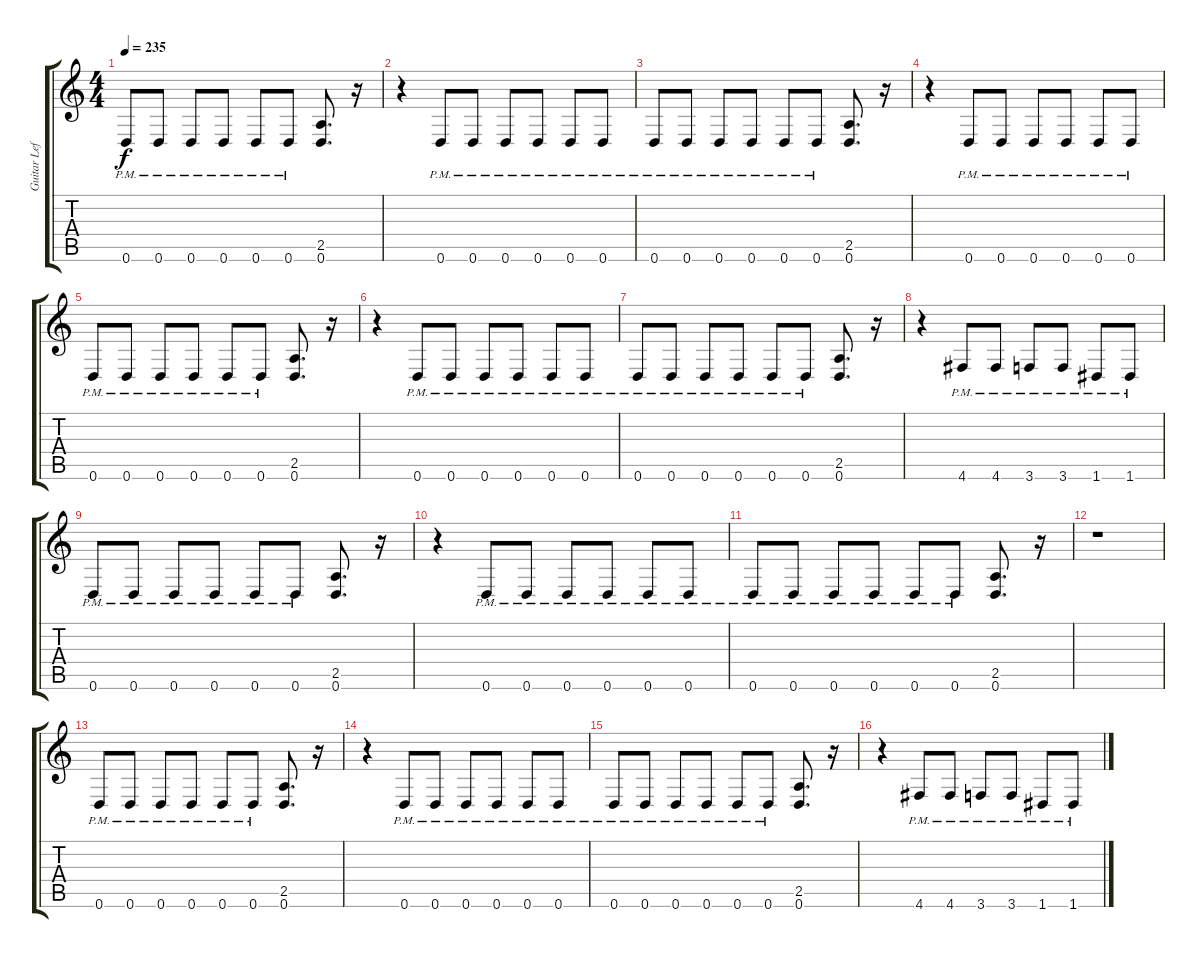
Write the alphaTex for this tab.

\track ("Guitar Left" "Guitar Lef") {instrument distortionguitar}
\staff {score tabs}
\tuning (D4 A3 F3 C3 G2 D2) {hide}
\ts (4 4)
\tempo 235
\clef g2
\ks c
0.6{pm}.8{dy f} 0.6{pm}.8 0.6{pm}.8 0.6{pm}.8 0.6{pm}.8 0.6{pm}.8 (2.5 0.6).8{d} r.16 |
r.4 0.6{pm}.8 0.6{pm}.8 0.6{pm}.8 0.6{pm}.8 0.6{pm}.8 0.6{pm}.8 |
0.6{pm}.8 0.6{pm}.8 0.6{pm}.8 0.6{pm}.8 0.6{pm}.8 0.6{pm}.8 (2.5 0.6).8{d} r.16 |
r.4 0.6{pm}.8 0.6{pm}.8 0.6{pm}.8 0.6{pm}.8 0.6{pm}.8 0.6{pm}.8 |
0.6{pm}.8 0.6{pm}.8 0.6{pm}.8 0.6{pm}.8 0.6{pm}.8 0.6{pm}.8 (2.5 0.6).8{d} r.16 |
r.4 0.6{pm}.8 0.6{pm}.8 0.6{pm}.8 0.6{pm}.8 0.6{pm}.8 0.6{pm}.8 |
0.6{pm}.8 0.6{pm}.8 0.6{pm}.8 0.6{pm}.8 0.6{pm}.8 0.6{pm}.8 (2.5 0.6).8{d} r.16 |
r.4 4.6{pm}.8 4.6{pm}.8 3.6{pm}.8 3.6{pm}.8 1.6{pm}.8 1.6{pm}.8 |
0.6{pm}.8{instrument distortionguitar} 0.6{pm}.8 0.6{pm}.8 0.6{pm}.8 0.6{pm}.8 0.6{pm}.8 (2.5 0.6).8{d} r.16 |
r.4 0.6{pm}.8 0.6{pm}.8 0.6{pm}.8 0.6{pm}.8 0.6{pm}.8 0.6{pm}.8 |
0.6{pm}.8 0.6{pm}.8 0.6{pm}.8 0.6{pm}.8 0.6{pm}.8 0.6{pm}.8 (2.5 0.6).8{d} r.16 |
r.1 |
0.6{pm}.8 0.6{pm}.8 0.6{pm}.8 0.6{pm}.8 0.6{pm}.8 0.6{pm}.8 (2.5 0.6).8{d} r.16 |
r.4 0.6{pm}.8 0.6{pm}.8 0.6{pm}.8 0.6{pm}.8 0.6{pm}.8 0.6{pm}.8 |
0.6{pm}.8 0.6{pm}.8 0.6{pm}.8 0.6{pm}.8 0.6{pm}.8 0.6{pm}.8 (2.5 0.6).8{d} r.16 |
r.4 4.6{pm}.8 4.6{pm}.8 3.6{pm}.8 3.6{pm}.8 1.6{pm}.8 1.6{pm}.8
